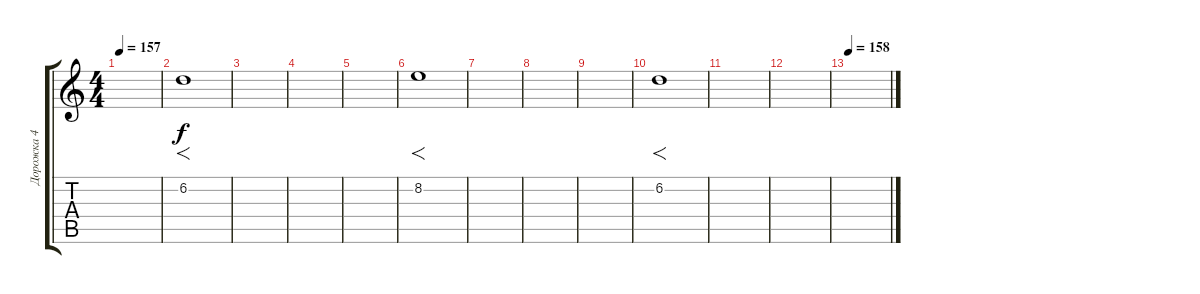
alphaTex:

\track ("Дорожка 4" "Дорожка 4") {instrument distortionguitar}
\staff {score tabs}
\tuning (Db4 Ab3 E3 B2 Gb2 B1) {hide}
\ts (4 4)
\tempo 157
\clef g2
\ks c
|
6.2.1{f volume 10 instrument pad5bowed} |
|
|
|
8.2.1{f volume 10 instrument pad5bowed} |
|
|
|
6.2.1{f volume 10 instrument pad5bowed} |
|
|
\tempo 158
